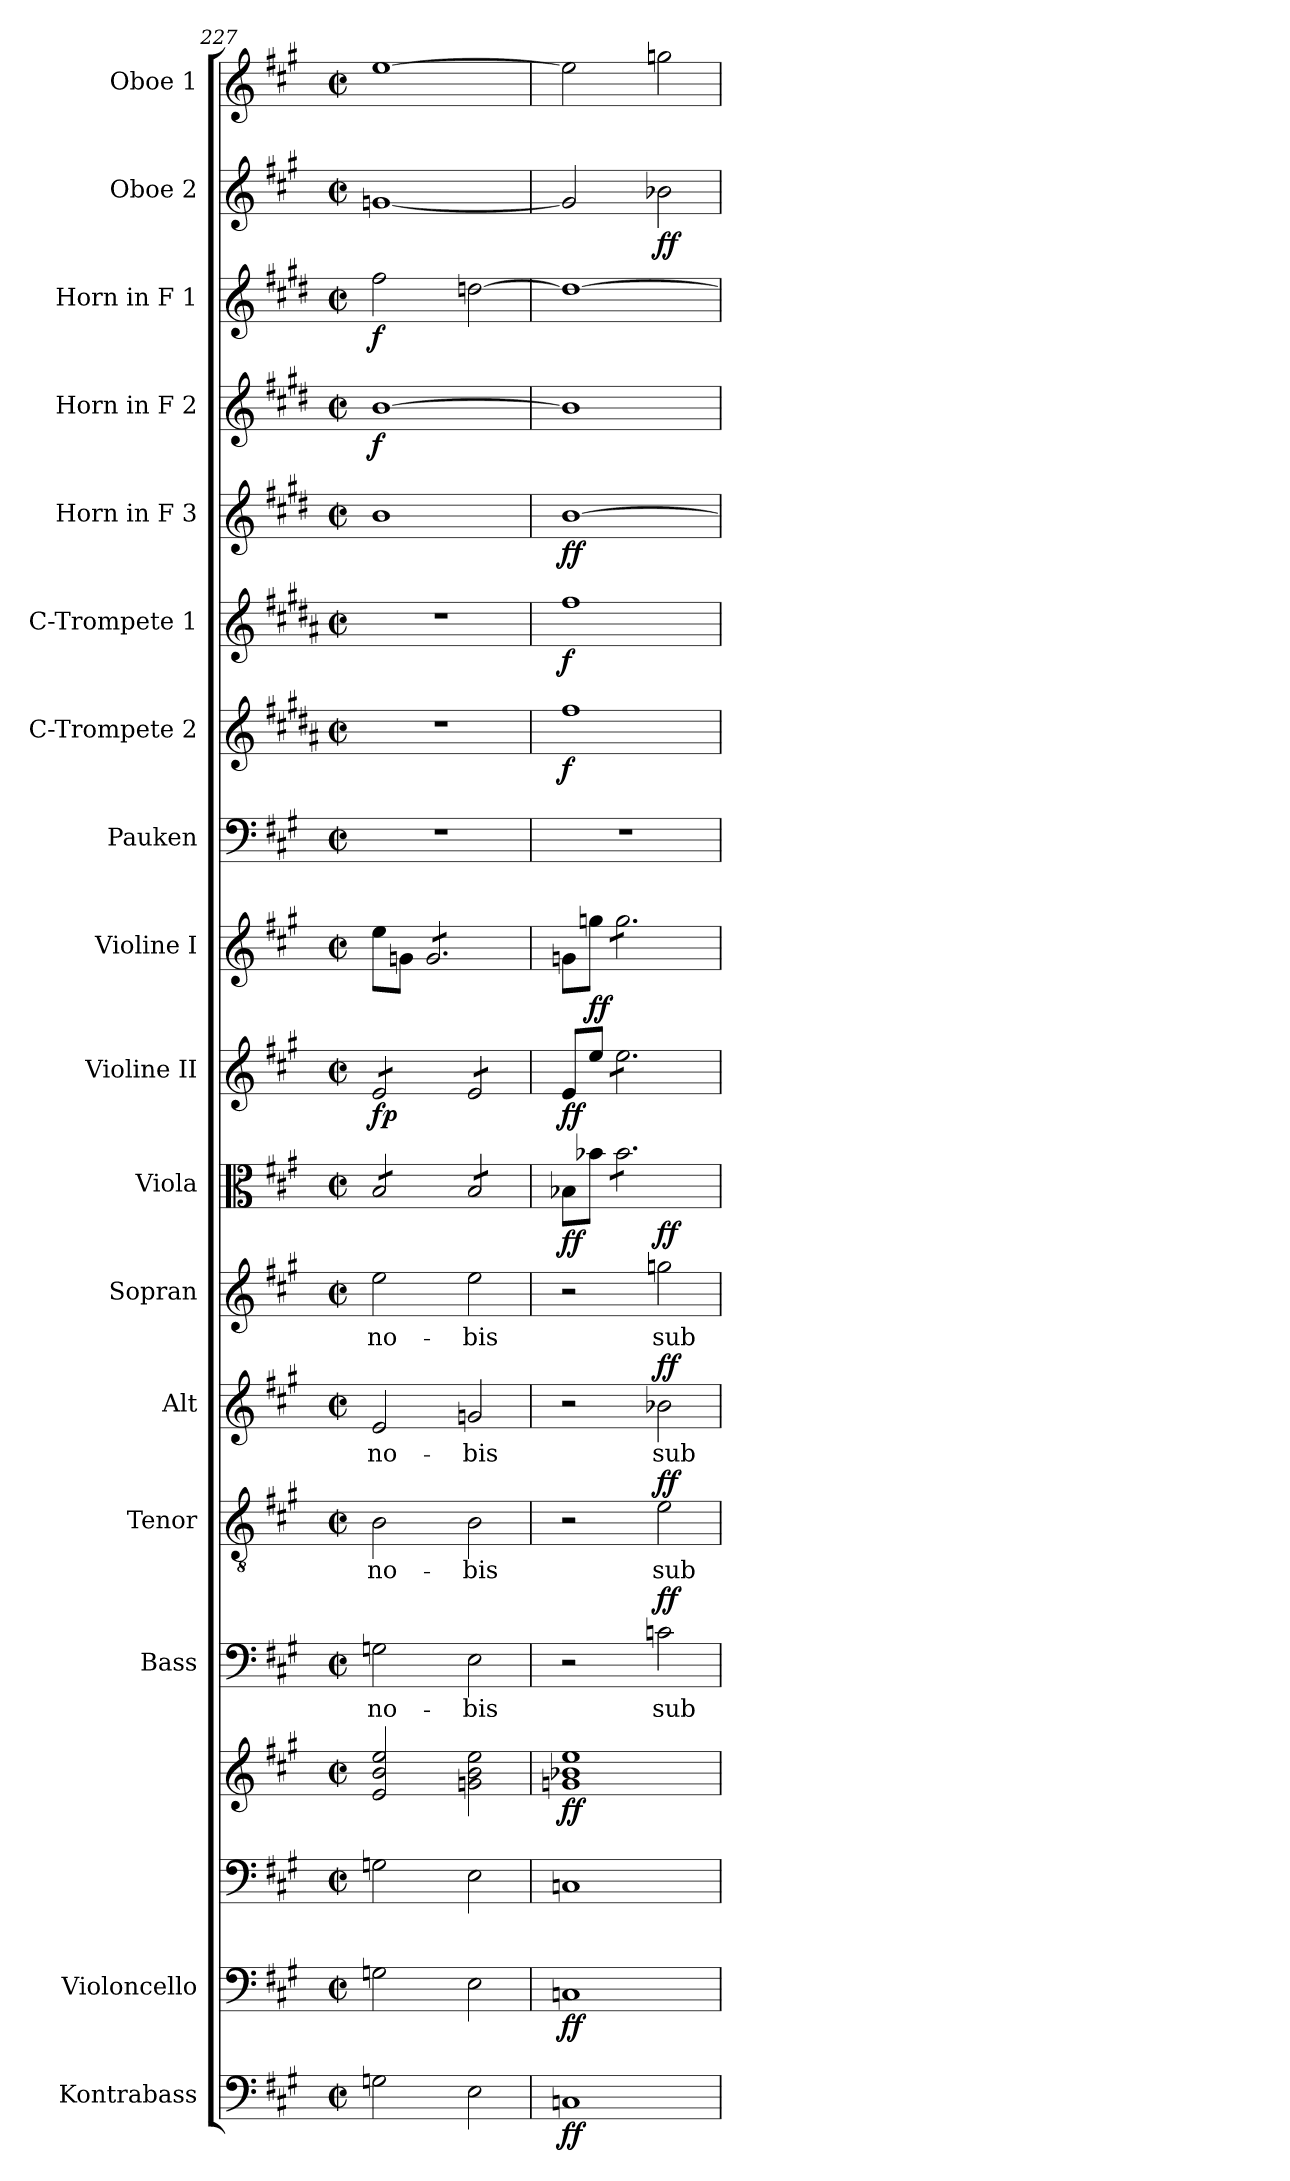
**kern	**dynam	**kern	**dynam	**kern	**kern	**dynam	**kern	**text	**dynam	**kern	**text	**dynam	**kern	**text	**dynam	**kern	**text	**dynam	**kern	**dynam	**kern	**dynam	**kern	**dynam	**kern	**kern	**dynam	**kern	**dynam	**kern	**dynam	**kern	**dynam	**kern	**dynam	**kern	**dynam	**kern
*part18	*part18	*part17	*part17	*part16	*part16	*part16	*part15	*part15	*part15	*part14	*part14	*part14	*part13	*part13	*part13	*part12	*part12	*part12	*part11	*part11	*part10	*part10	*part9	*part9	*part8	*part7	*part7	*part6	*part6	*part5	*part5	*part4	*part4	*part3	*part3	*part2	*part2	*part1
*staff19	*staff19	*staff18	*staff18	*staff17	*staff16	*staff16/17	*staff15	*staff15	*staff15	*staff14	*staff14	*staff14	*staff13	*staff13	*staff13	*staff12	*staff12	*staff12	*staff11	*staff11	*staff10	*staff10	*staff9	*staff9	*staff8	*staff7	*staff7	*staff6	*staff6	*staff5	*staff5	*staff4	*staff4	*staff3	*staff3	*staff2	*staff2	*staff1
*I"Kontrabass	*	*I"Violoncello	*	*	*	*	*I"Bass	*	*	*I"Tenor	*	*	*I"Alt	*	*	*I"Sopran	*	*	*I"Viola	*	*I"Violine II	*	*I"Violine I	*	*I"Pauken	*I"C-Trompete 2	*	*I"C-Trompete 1	*	*I"Horn in F 3	*	*I"Horn in F 2	*	*I"Horn in F 1	*	*I"Oboe 2	*	*I"Oboe 1
*I'Kb.	*	*I'Vc.	*	*	*	*	*I'B.	*	*	*I'T.	*	*	*I'A.	*	*	*I'S.	*	*	*I'Vla.	*	*I'Vl. II	*	*I'Vl. I	*	*I'Pk.	*I'C Trp. 2	*	*I'C Trp. 1	*	*	*	*	*	*	*	*I'Ob. 2	*	*I'Ob. 1
*clefF4	*	*clefF4	*	*clefF4	*clefG2	*	*clefF4	*	*	*clefGv2	*	*	*clefG2	*	*	*clefG2	*	*	*clefC3	*	*clefG2	*	*clefG2	*	*clefF4	*clefG2	*	*clefG2	*	*clefG2	*	*clefG2	*	*clefG2	*	*clefG2	*	*clefG2
*ITrd7c12	*	*	*	*	*	*	*	*	*	*	*	*	*	*	*	*	*	*	*	*	*	*	*	*	*	*ITrd1c2	*	*ITrd1c2	*	*ITrd4c7	*	*ITrd4c7	*	*ITrd4c7	*	*	*	*
*k[f#c#g#]	*	*k[f#c#g#]	*	*k[f#c#g#]	*k[f#c#g#]	*	*k[f#c#g#]	*	*	*k[f#c#g#]	*	*	*k[f#c#g#]	*	*	*k[f#c#g#]	*	*	*k[f#c#g#]	*	*k[f#c#g#]	*	*k[f#c#g#]	*	*k[f#c#g#]	*k[f#c#g#]	*	*k[f#c#g#]	*	*k[f#c#g#]	*	*k[f#c#g#]	*	*k[f#c#g#]	*	*k[f#c#g#]	*	*k[f#c#g#]
*A:	*	*A:	*	*A:	*A:	*	*A:	*	*	*A:	*	*	*A:	*	*	*A:	*	*	*A:	*	*A:	*	*A:	*	*A:	*A:	*	*A:	*	*A:	*	*A:	*	*A:	*	*A:	*	*A:
*M2/2	*	*M2/2	*	*M2/2	*M2/2	*	*M2/2	*	*	*M2/2	*	*	*M2/2	*	*	*M2/2	*	*	*M2/2	*	*M2/2	*	*M2/2	*	*M2/2	*M2/2	*	*M2/2	*	*M2/2	*	*M2/2	*	*M2/2	*	*M2/2	*	*M2/2
*met(c|)	*	*met(c|)	*	*met(c|)	*met(c|)	*	*met(c|)	*	*	*met(c|)	*	*	*met(c|)	*	*	*met(c|)	*	*	*met(c|)	*	*met(c|)	*	*met(c|)	*	*met(c|)	*met(c|)	*	*met(c|)	*	*met(c|)	*	*met(c|)	*	*met(c|)	*	*met(c|)	*	*met(c|)
=227	=227	=227	=227	=227	=227	=227	=227	=227	=227	=227	=227	=227	=227	=227	=227	=227	=227	=227	=227	=227	=227	=227	=227	=227	=227	=227	=227	=227	=227	=227	=227	=227	=227	=227	=227	=227	=227	=227
!	!	!	!	!	!	!	!	!LO:LY:b	!	!	!LO:LY:b	!	!	!LO:LY:b	!	!	!LO:LY:b	!	!	!	!	!LO:DY:b	!	!	!	!	!	!	!	!	!	!	!LO:DY:b	!	!LO:DY:b	!	!	!
*	*	*	*	*	*	*	*	*	*	*	*	*	*	*	*	*	*	*	*tremolo	*	*	*	*	*	*	*	*	*	*	*	*	*	*	*	*	*	*	*
*	*	*	*	*	*	*	*	*	*	*	*	*	*	*	*	*	*	*	*	*	*tremolo	*	*	*	*	*	*	*	*	*	*	*	*	*	*	*	*	*
2GGn\	.	2Gn\	.	2Gn\	2e/ 2b/ 2ee/	.	2Gn\	no-	.	2B\	no-	.	2e/	no-	.	2ee\	no-	.	8B/L	.	8e/L	fp	8ee\L	.	1r	1r	.	1r	.	1e	.	[1e	f	2b\	f	[1gn	.	[1ee
.	.	.	.	.	.	.	.	.	.	.	.	.	.	.	.	.	.	.	8B/	.	8e/	.	8gn\J	.	.	.	.	.	.	.	.	.	.	.	.	.	.	.
*	*	*	*	*	*	*	*	*	*	*	*	*	*	*	*	*	*	*	*	*	*	*	*tremolo	*	*	*	*	*	*	*	*	*	*	*	*	*	*	*
.	.	.	.	.	.	.	.	.	.	.	.	.	.	.	.	.	.	.	8B/	.	8e/	.	8g/L	.	.	.	.	.	.	.	.	.	.	.	.	.	.	.
.	.	.	.	.	.	.	.	.	.	.	.	.	.	.	.	.	.	.	8B/J	.	8e/J	.	8g/	.	.	.	.	.	.	.	.	.	.	.	.	.	.	.
!	!	!	!	!	!	!	!	!LO:LY:b	!	!	!LO:LY:b	!	!	!LO:LY:b	!	!	!LO:LY:b	!	!	!	!	!	!	!	!	!	!	!	!	!	!	!	!	!	!	!	!	!
2EE\	.	2E\	.	2E\	2gn\ 2b\ 2ee\	.	2E\	-bis	.	2B\	-bis	.	2gn/	-bis	.	2ee\	-bis	.	8B/L	.	8e/L	.	8g/	.	.	.	.	.	.	.	.	.	.	[2gn\	.	.	.	.
.	.	.	.	.	.	.	.	.	.	.	.	.	.	.	.	.	.	.	8B/	.	8e/	.	8g/	.	.	.	.	.	.	.	.	.	.	.	.	.	.	.
.	.	.	.	.	.	.	.	.	.	.	.	.	.	.	.	.	.	.	8B/	.	8e/	.	8g/	.	.	.	.	.	.	.	.	.	.	.	.	.	.	.
.	.	.	.	.	.	.	.	.	.	.	.	.	.	.	.	.	.	.	8B/J	.	8e/J	.	8g/J	.	.	.	.	.	.	.	.	.	.	.	.	.	.	.
*	*	*	*	*	*	*	*	*	*	*	*	*	*	*	*	*	*	*	*	*	*	*	*Xtremolo	*	*	*	*	*	*	*	*	*	*	*	*	*	*	*
*	*	*	*	*	*	*	*	*	*	*	*	*	*	*	*	*	*	*	*	*	*Xtremolo	*	*	*	*	*	*	*	*	*	*	*	*	*	*	*	*	*
*	*	*	*	*	*	*	*	*	*	*	*	*	*	*	*	*	*	*	*Xtremolo	*	*	*	*	*	*	*	*	*	*	*	*	*	*	*	*	*	*	*
=228	=228	=228	=228	=228	=228	=228	=228	=228	=228	=228	=228	=228	=228	=228	=228	=228	=228	=228	=228	=228	=228	=228	=228	=228	=228	=228	=228	=228	=228	=228	=228	=228	=228	=228	=228	=228	=228	=228
!	!LO:DY:b	!	!LO:DY:b	!	!	!LO:DY:b	!	!	!	!	!	!	!	!	!	!	!	!	!	!LO:DY:b	!	!LO:DY:b	!	!	!	!	!LO:DY:b	!	!LO:DY:b	!	!LO:DY:b	!	!	!	!	!	!	!
1CCn	ff	1Cn	ff	1Cn	1gn 1b-X 1ee	ff	2r	.	.	2r	.	.	2r	.	.	2r	.	.	8B-X\L	ff	8e/L	ff	8gn\L	.	1r	1ee	f	1ee	f	[1e	ff	1e]	.	1g_	.	2g/]	.	2ee\]
!	!	!	!	!	!	!	!	!	!	!	!	!	!	!	!	!	!	!	!	!	!	!	!	!LO:DY:b	!	!	!	!	!	!	!	!	!	!	!	!	!	!
.	.	.	.	.	.	.	.	.	.	.	.	.	.	.	.	.	.	.	8b-X\J	.	8ee/J	.	8ggn\J	ff	.	.	.	.	.	.	.	.	.	.	.	.	.	.
*	*	*	*	*	*	*	*	*	*	*	*	*	*	*	*	*	*	*	*tremolo	*	*	*	*	*	*	*	*	*	*	*	*	*	*	*	*	*	*	*
*	*	*	*	*	*	*	*	*	*	*	*	*	*	*	*	*	*	*	*	*	*tremolo	*	*	*	*	*	*	*	*	*	*	*	*	*	*	*	*	*
*	*	*	*	*	*	*	*	*	*	*	*	*	*	*	*	*	*	*	*	*	*	*	*tremolo	*	*	*	*	*	*	*	*	*	*	*	*	*	*	*
.	.	.	.	.	.	.	.	.	.	.	.	.	.	.	.	.	.	.	8b-\L	.	8ee\L	.	8gg\L	.	.	.	.	.	.	.	.	.	.	.	.	.	.	.
.	.	.	.	.	.	.	.	.	.	.	.	.	.	.	.	.	.	.	8b-\	.	8ee\	.	8gg\	.	.	.	.	.	.	.	.	.	.	.	.	.	.	.
!	!	!	!	!	!	!	!	!LO:LY:b	!LO:DY:a	!	!LO:LY:b	!LO:DY:a	!	!LO:LY:b	!LO:DY:a	!	!LO:LY:b	!LO:DY:a	!	!	!	!	!	!	!	!	!	!	!	!	!	!	!	!	!	!	!LO:DY:b	!
.	.	.	.	.	.	.	2cn\	sub	ff	2e\	sub	ff	2b-X\	sub	ff	2ggn\	sub	ff	8b-\	.	8ee\	.	8gg\	.	.	.	.	.	.	.	.	.	.	.	.	2b-X\	ff	2ggn\
.	.	.	.	.	.	.	.	.	.	.	.	.	.	.	.	.	.	.	8b-\	.	8ee\	.	8gg\	.	.	.	.	.	.	.	.	.	.	.	.	.	.	.
.	.	.	.	.	.	.	.	.	.	.	.	.	.	.	.	.	.	.	8b-\	.	8ee\	.	8gg\	.	.	.	.	.	.	.	.	.	.	.	.	.	.	.
.	.	.	.	.	.	.	.	.	.	.	.	.	.	.	.	.	.	.	8b-\J	.	8ee\J	.	8gg\J	.	.	.	.	.	.	.	.	.	.	.	.	.	.	.
*	*	*	*	*	*	*	*	*	*	*	*	*	*	*	*	*	*	*	*	*	*	*	*Xtremolo	*	*	*	*	*	*	*	*	*	*	*	*	*	*	*
*	*	*	*	*	*	*	*	*	*	*	*	*	*	*	*	*	*	*	*	*	*Xtremolo	*	*	*	*	*	*	*	*	*	*	*	*	*	*	*	*	*
*	*	*	*	*	*	*	*	*	*	*	*	*	*	*	*	*	*	*	*Xtremolo	*	*	*	*	*	*	*	*	*	*	*	*	*	*	*	*	*	*	*
=	=	=	=	=	=	=	=	=	=	=	=	=	=	=	=	=	=	=	=	=	=	=	=	=	=	=	=	=	=	=	=	=	=	=	=	=	=	=
*-	*-	*-	*-	*-	*-	*-	*-	*-	*-	*-	*-	*-	*-	*-	*-	*-	*-	*-	*-	*-	*-	*-	*-	*-	*-	*-	*-	*-	*-	*-	*-	*-	*-	*-	*-	*-	*-	*-
